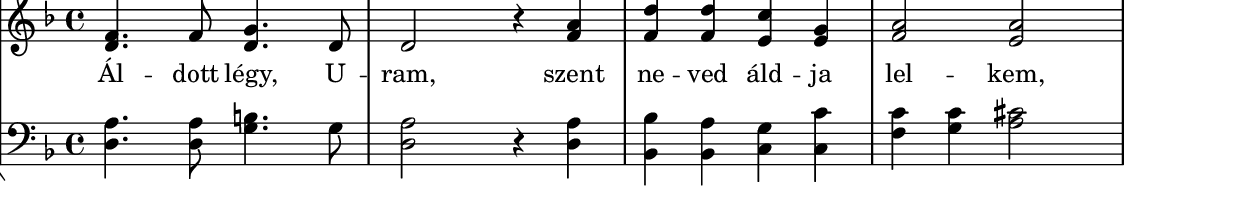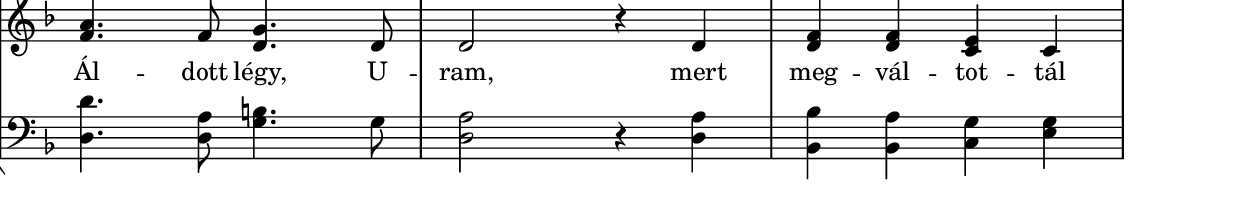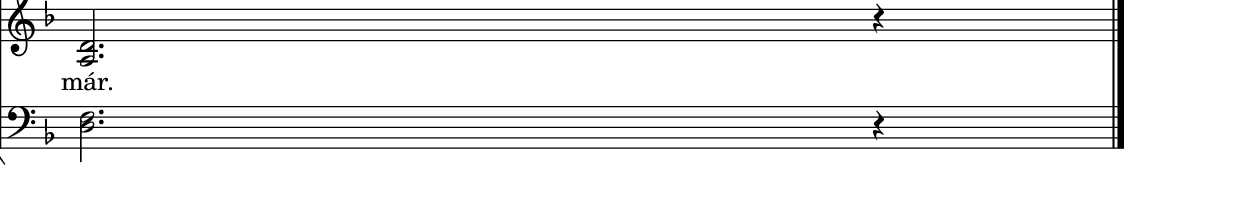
% MusicXML to Lilypond converter by Kovi

szovegAAA = \lyricmode {  "Ál" -- "dott" "légy," "U" -- "ram," "szent" "ne" -- "ved" "áld" -- "ja" "lel" -- "kem," "Ál" -- "dott" "légy," "U" -- "ram," "mert" "meg" -- "vál" -- "tot" -- "tál" "már."  }

% Analyzing...
% 2 parts
% 1 Staff
% forceBassClefActive = 
melody = {
\new StaffGroup <<
% 1 Staff
% 41 notes in the part
% 1 voices

\new Staff
\new Voice {
% 41 notes
% 8 mesaures

% Measure 1
\clef "treble"
\key f \major
\time 4/4 
<d' f' >4. f'8 <d' g' >4. d'8 
% Measure 2
d'2 r4 <f' a' >4 
% Measure 3
<f' d'' >4 <f' d'' >4 <e' c'' >4 <e' g' >4 
% Measure 4
<f' a' >2 <e' a' >2 
% Measure 5
<f' a' >4. f'8 <d' g' >4. d'8 
% Measure 6
d'2 r4 d'4 
% Measure 7
<d' f' >4 <d' f' >4 <c' e' >4 c'4 
% Measure 8
\break
<a d' >2. r4 \bar "|." 
} % voice
\addlyrics { \szovegAAA }

% 1 Staff
% 49 notes in the part
% 1 voices

\new Staff
\new Voice {
% 49 notes
% 8 mesaures

% Measure 1
\clef "bass"
\key f \major
\time 4/4 
<d a >4. <d a >8 <g b >4. g8 
% Measure 2
<d a >2 r4 <d a >4 
% Measure 3
<bes, bes >4 <bes, a >4 <c g >4 <c c' >4 
% Measure 4
<f c' >4 <g c' >4 <a cis' >2 
% Measure 5
<d d' >4. <d a >8 <g b >4. g8 
% Measure 6
<d a >2 r4 <d a >4 
% Measure 7
<bes, bes >4 <bes, a >4 <c g >4 <e g >4 
% Measure 8
\break
<d f >2. r4 \bar "|." 
} % voice
>>
} % melody


harmonies = \chordmode {
% 13 chords
\germanChords
d4:m s4 g4 s4 d4:m s4 s4 s4 bes4 s4 c4 s4 f4 s4 a4 s4 d4:m s4 g4 s4 d4:m s4 s4 s4 bes4 s4 c4 s4 d4:m
}

\include "../../definitions.ly"
